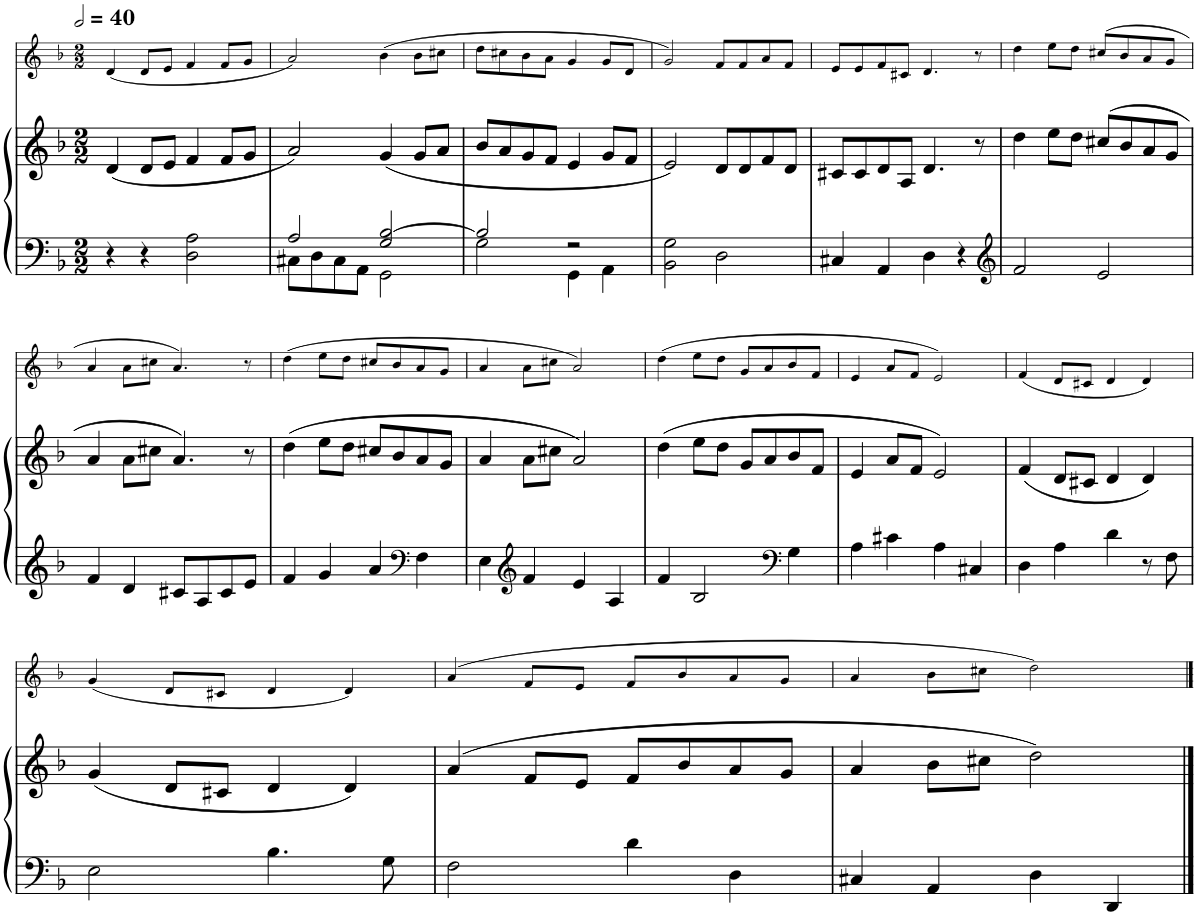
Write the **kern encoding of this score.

**kern	**kern	**kern
*part2	*part2	*part1
*staff3	*staff2	*staff1
*I"Arpa	*	*I"Mujeres
*	*	*stria5
*clefF4	*clefG2	*clefG2
*k[b-]	*k[b-]	*k[b-]
*M2/2	*M2/2	*M2/2
*MM80	*MM80	*MM80
=1	=1	=1
4r	(4d/	(4d/
4r	8d/L	8d/L
.	8e/J	8e/J
2D\ 2A\	4f/	4f/
.	8f/L	8f/L
.	8g/J	8g/J
=2	=2	=2
*^	*	*
2A/	8C#X\L	2a/)	2a/)
.	8D\	.	.
.	8C#\	.	.
.	8AA\J	.	.
2G/ [2B-/	2GG\	(4g/	(4b-\
.	.	8g/L	8b-\L
.	.	8a/J	8cc#X\J
=3	=3	=3	=3
2B-/]	2G\	8b-/L	8dd\L
.	.	8a/	8cc#X\
.	.	8g/	8b-\
.	.	8f/J	8a\J
2r	4GG\	4e/	4g/
.	4AA\	8g/L	8g/L
.	.	8f/J	8d/J
*v	*v	*	*
=4	=4	=4
2BB-\ 2G\	2e/)	2g/)
2D\	8d/L	8f/L
.	8d/	8f/
.	8f/	8a/
.	8d/J	8f/J
=5	=5	=5
4C#X/	8c#X/L	8e/L
.	8c#/	8e/
4AA/	8d/	8f/
.	8A/J	8c#X/J
4D\	4.d/	4.d/
4r	.	.
.	8r	8r
=6	=6	=6
*clefG2	*	*
2f/	4dd\	4dd\
.	8ee\L	8ee\L
.	8dd\J	8dd\J
2e/	(8cc#X/L	(8cc#X/L
.	8b-/	8b-/
.	8a/	8a/
.	8g/J	8g/J
!!LO:LB:g=z
=7	=7	=7
4f/	4a/	4a/
4d/	8a\L	8a\L
.	8cc#X\J	8cc#X\J
8c#X/L	4.a/)	4.a/)
8A/	.	.
8c#/	.	.
8e/J	8r	8r
=8	=8	=8
4f/	(4dd\	(4dd\
4g/	8ee\L	8ee\L
.	8dd\J	8dd\J
4a/	8cc#X/L	8cc#X/L
.	8b-/	8b-/
*clefF4	*	*
4F\	8a/	8a/
.	8g/J	8g/J
=9	=9	=9
4E\	4a/	4a/
*clefG2	*	*
4f/	8a\L	8a\L
.	8cc#X\J	8cc#X\J
4e/	2a/)	2a/)
4A/	.	.
=10	=10	=10
4f/	(4dd\	(4dd\
2B-/	8ee\L	8ee\L
.	8dd\J	8dd\J
.	8g/L	8g/L
.	8a/	8a/
*clefF4	*	*
4G\	8b-/	8b-/
.	8f/J	8f/J
=11	=11	=11
4A\	4e/	4e/
4c#X\	8a/L	8a/L
.	8f/J	8f/J
4A\	2e/)	2e/)
4C#X/	.	.
=12	=12	=12
4D\	(4f/	(4f/
4A\	8d/L	8d/L
.	8c#X/J	8c#X/J
4d\	4d/	4d/
8r	4d/)	4d/)
8F\	.	.
!!LO:LB:g=z
=13	=13	=13
2E\	(4g/	(4g/
.	8d/L	8d/L
.	8c#X/J	8c#X/J
4.B-\	4d/	4d/
.	4d/)	4d/)
8G\	.	.
=14	=14	=14
2F\	(4a/	(4a/
.	8f/L	8f/L
.	8e/J	8e/J
4d\	8f/L	8f/L
.	8b-/	8b-/
4D\	8a/	8a/
.	8g/J	8g/J
=15	=15	=15
4C#X/	4a/	4a/
4AA/	8b-\L	8b-\L
.	8cc#X\J	8cc#X\J
4D\	2dd\)	2dd\)
4DD/	.	.
==	==	==
*-	*-	*-
